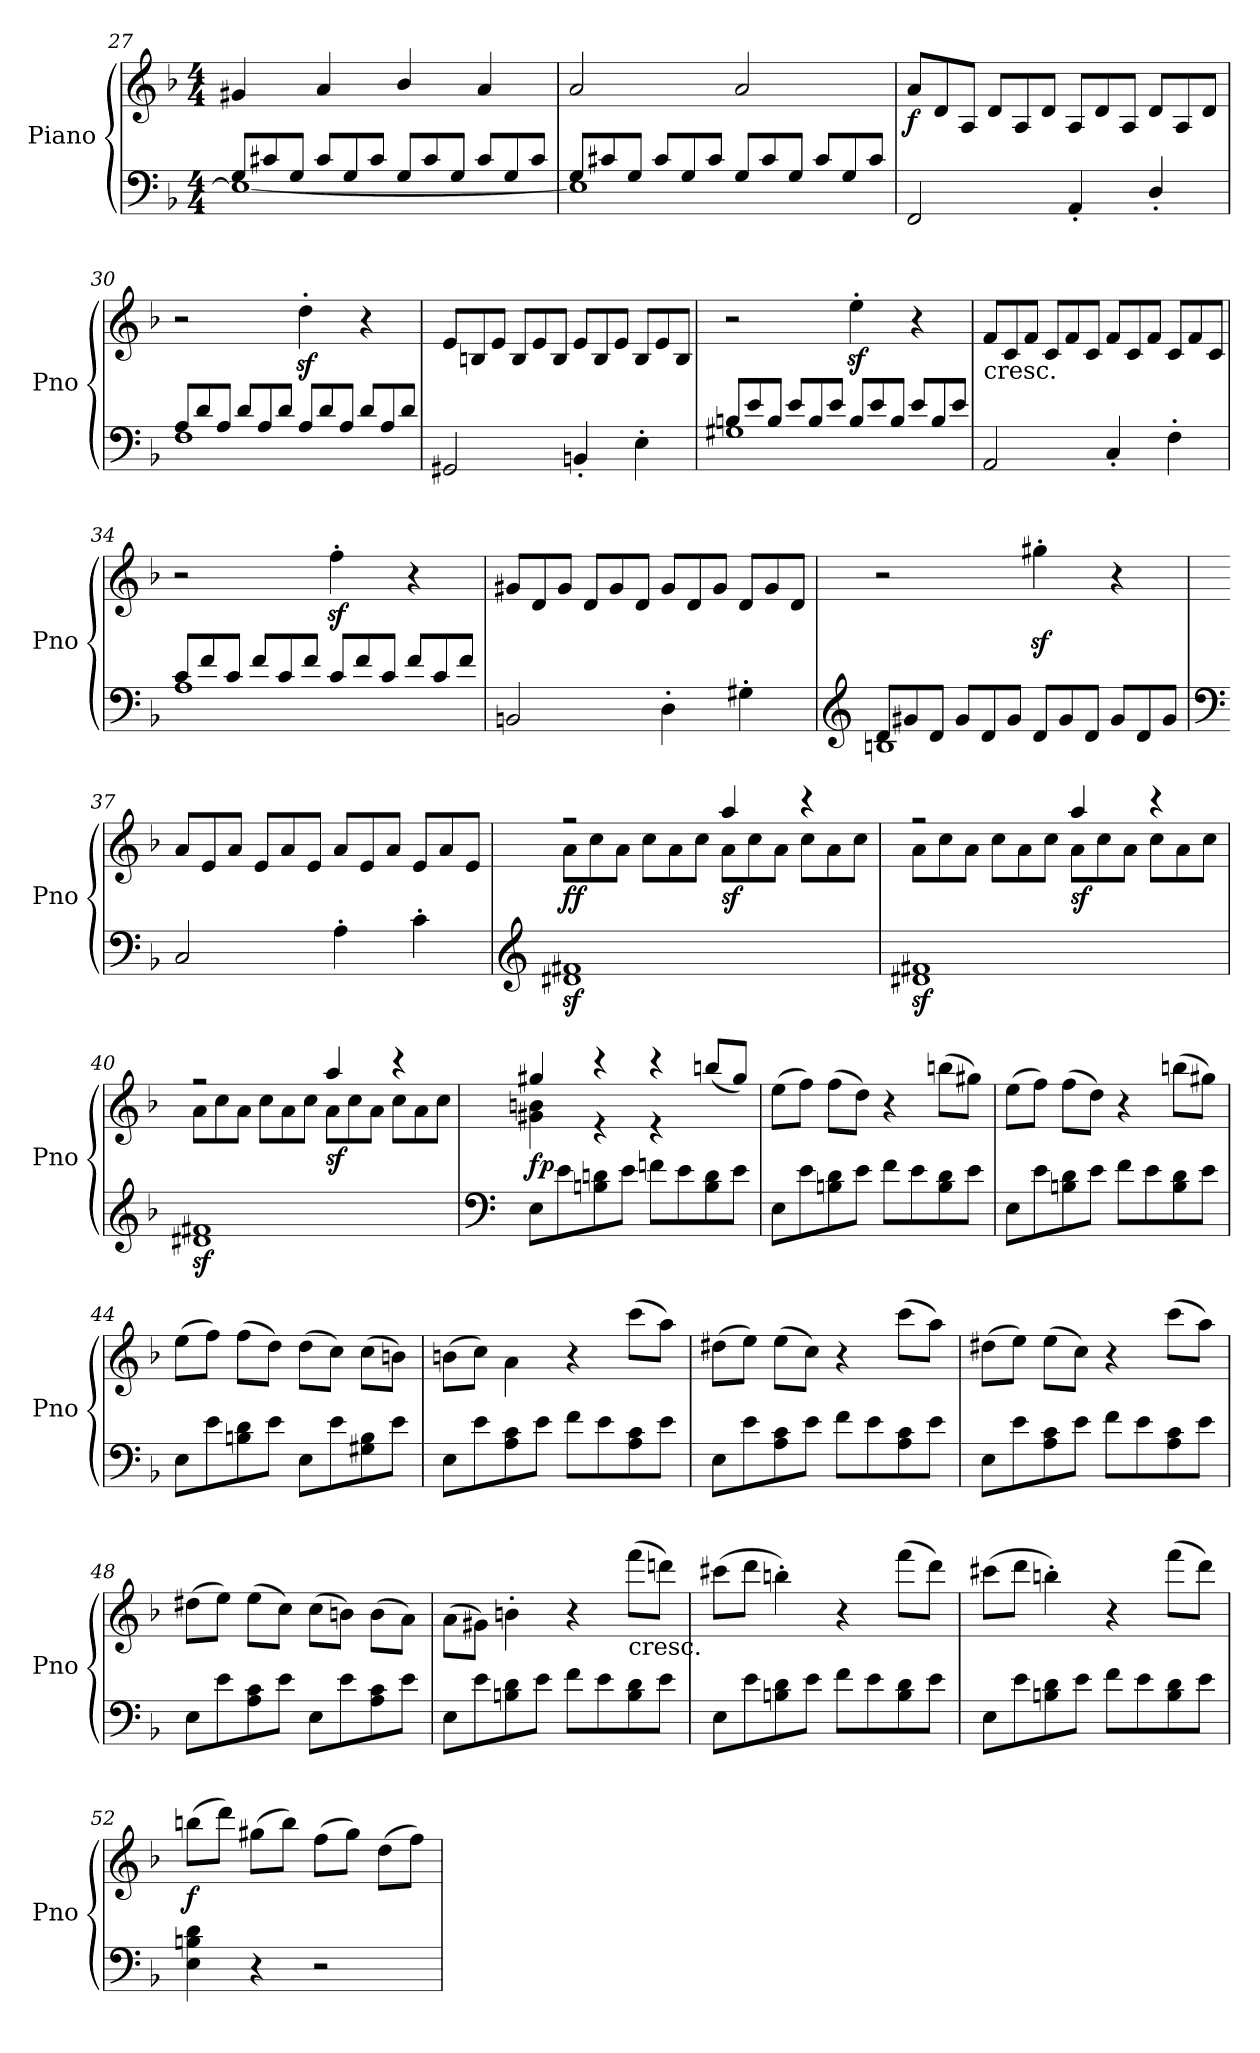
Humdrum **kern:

**kern	**kern	**dynam
*part1	*part1	*part1
*staff2	*staff1	*staff1/2
*I"Piano	*	*
*I'Pno	*	*
*clefF4	*clefG2	*
*k[b-]	*k[b-]	*
*d:	*d:	*
*M4/4	*M4/4	*
*Xtuplet	*	*
=27	=27	=27
*^	*	*
12G/L	1E_	4g#X/	.
12c#X/	.	.	.
12G/J	.	.	.
12c#/L	.	4a/	.
12G/	.	.	.
12c#/J	.	.	.
12G/L	.	4b-/	.
12c#/	.	.	.
12G/J	.	.	.
12c#/L	.	4a/	.
12G/	.	.	.
12c#/J	.	.	.
=28	=28	=28	=28
12G/L	1E]	2a/	.
12c#X/	.	.	.
12G/J	.	.	.
12c#/L	.	.	.
12G/	.	.	.
12c#/J	.	.	.
12G/L	.	2a/	.
12c#/	.	.	.
12G/J	.	.	.
12c#/L	.	.	.
12G/	.	.	.
12c#/J	.	.	.
*v	*v	*	*
!!LO:LB:g=z
=29	=29	=29
*	*Xtuplet	*
!	!	!LO:DY:b
2FF/	12a/L	f
.	12d/	.
.	12A/J	.
.	12d/L	.
.	12A/	.
.	12d/J	.
4AA'/	12A/L	.
.	12d/	.
.	12A/J	.
4D'/	12d/L	.
.	12A/	.
.	12d/J	.
=30	=30	=30
*^	*	*
12A/L	1F	2r	.
12d/	.	.	.
12A/J	.	.	.
12d/L	.	.	.
12A/	.	.	.
12d/J	.	.	.
12A/L	.	4ddz>'\	.
12d/	.	.	.
12A/J	.	.	.
12d/L	.	4r	.
12A/	.	.	.
12d/J	.	.	.
*v	*v	*	*
=31	=31	=31
2GG#X/	12e/L	.
.	12Bn/	.
.	12e/J	.
.	12B/L	.
.	12e/	.
.	12B/J	.
4BBn'/	12e/L	.
.	12B/	.
.	12e/J	.
4E'\	12B/L	.
.	12e/	.
.	12B/J	.
!!LO:LB:g=z
=32	=32	=32
*^	*	*
12Bn/L	1G#X	2r	.
12e/	.	.	.
12B/J	.	.	.
12e/L	.	.	.
12B/	.	.	.
12e/J	.	.	.
12B/L	.	4eez>'\	.
12e/	.	.	.
12B/J	.	.	.
12e/L	.	4r	.
12B/	.	.	.
12e/J	.	.	.
*v	*v	*	*
=33	=33	=33
!	!LO:TX:b:t=cresc.	!
2AA/	12f/L	.
.	12c/	.
.	12f/J	.
.	12c/L	.
.	12f/	.
.	12c/J	.
4C'/	12f/L	.
.	12c/	.
.	12f/J	.
4F'\	12c/L	.
.	12f/	.
.	12c/J	.
=34	=34	=34
*^	*	*
12c/L	1A	2r	.
12f/	.	.	.
12c/J	.	.	.
12f/L	.	.	.
12c/	.	.	.
12f/J	.	.	.
12c/L	.	4ffz>'\	.
12f/	.	.	.
12c/J	.	.	.
12f/L	.	4r	.
12c/	.	.	.
12f/J	.	.	.
*v	*v	*	*
!!LO:PB:g=z
=35	=35	=35
2BBn/	12g#X/L	.
.	12d/	.
.	12g#/J	.
.	12d/L	.
.	12g#/	.
.	12d/J	.
4D'\	12g#/L	.
.	12d/	.
.	12g#/J	.
4G#X'\	12d/L	.
.	12g#/	.
.	12d/J	.
=36	=36	=36
*clefG2	*	*
*^	*	*
12d/L	1Bn	2r	.
12g#X/	.	.	.
12d/J	.	.	.
12g#/L	.	.	.
12d/	.	.	.
12g#/J	.	.	.
12d/L	.	4gg#Xz>'\	.
12g#/	.	.	.
12d/J	.	.	.
12g#/L	.	4r	.
12d/	.	.	.
12g#/J	.	.	.
*v	*v	*	*
=37	=37	=37
*clefF4	*	*
2C/	12a/L	.
.	12e/	.
.	12a/J	.
.	12e/L	.
.	12a/	.
.	12e/J	.
4A'\	12a/L	.
.	12e/	.
.	12a/J	.
4c'\	12e/L	.
.	12a/	.
.	12e/J	.
!!LO:LB:g=z
=38	=38	=38
*clefG2	*	*
*	*^	*
!	!	!	!LO:DY:b
1d#Xz< 1f#Xz<	2rff	12a\L	ff
.	.	12cc\	.
.	.	12a\J	.
.	.	12cc\L	.
.	.	12a\	.
.	.	12cc\J	.
!	!	!	!LO:DY:b
.	4aa/	12a\L	sf
.	.	12cc\	.
.	.	12a\J	.
.	4r	12cc\L	.
.	.	12a\	.
.	.	12cc\J	.
=39	=39	=39	=39
1d#Xz< 1f#Xz<	2rff	12a\L	.
.	.	12cc\	.
.	.	12a\J	.
.	.	12cc\L	.
.	.	12a\	.
.	.	12cc\J	.
!	!	!	!LO:DY:b
.	4aa/	12a\L	sf
.	.	12cc\	.
.	.	12a\J	.
.	4r	12cc\L	.
.	.	12a\	.
.	.	12cc\J	.
=40	=40	=40	=40
1d#Xz< 1f#Xz<	2rff	12a\L	.
.	.	12cc\	.
.	.	12a\J	.
.	.	12cc\L	.
.	.	12a\	.
.	.	12cc\J	.
!	!	!	!LO:DY:b
.	4aa/	12a\L	sf
.	.	12cc\	.
.	.	12a\J	.
.	4r	12cc\L	.
.	.	12a\	.
.	.	12cc\J	.
!!LO:LB:g=z	!!
=41	=41	=41	=41
*clefF4	*	*	*
!	!	!	!LO:DY:b
8E\L	4gg#X/	4g#X\ 4bn\	fp
8e\	.	.	.
8Bn\ 8dn\	4r	4r	.
8e\J	.	.	.
8fn\L	4r	4r	.
8e\	.	.	.
8B\ 8d\	(>8bbn/L	4ryy	.
8e\J	8gg#/J)	.	.
*	*v	*v	*
=42	=42	=42
8E\L	(>8ee\L	.
8e\	8ff\J)	.
8Bn\ 8d\	(>8ff\L	.
8e\J	8dd\J)	.
8f\L	4r	.
8e\	.	.
8B\ 8d\	(>8bbn\L	.
8e\J	8gg#X\J)	.
=43	=43	=43
8E\L	(>8ee\L	.
8e\	8ff\J)	.
8Bn\ 8d\	(>8ff\L	.
8e\J	8dd\J)	.
8f\L	4r	.
8e\	.	.
8B\ 8d\	(>8bbn\L	.
8e\J	8gg#X\J)	.
=44	=44	=44
8E\L	(>8ee\L	.
8e\	8ff\J)	.
8Bn\ 8d\	(>8ff\L	.
8e\J	8dd\J)	.
8E\L	(>8dd\L	.
8e\	8cc\J)	.
8G#X\ 8B\	(>8cc\L	.
8e\J	8bn\J)	.
!!LO:LB:g=z
=45	=45	=45
8E\L	(>8bn\L	.
8e\	8cc\J)	.
8A\ 8c\	4a\	.
8e\J	.	.
8f\L	4r	.
8e\	.	.
8A\ 8c\	(>8ccc\L	.
8e\J	8aa\J)	.
=46	=46	=46
8E\L	(>8dd#X\L	.
8e\	8ee\J)	.
8A\ 8c\	(>8ee\L	.
8e\J	8cc\J)	.
8f\L	4r	.
8e\	.	.
8A\ 8c\	(>8ccc\L	.
8e\J	8aa\J)	.
=47	=47	=47
8E\L	(>8dd#X\L	.
8e\	8ee\J)	.
8A\ 8c\	(>8ee\L	.
8e\J	8cc\J)	.
8f\L	4r	.
8e\	.	.
8A\ 8c\	(>8ccc\L	.
8e\J	8aa\J)	.
=48	=48	=48
8E\L	(>8dd#X\L	.
8e\	8ee\J)	.
8A\ 8c\	(>8ee\L	.
8e\J	8cc\J)	.
8E\L	(>8cc\L	.
8e\	8bn\J)	.
8A\ 8c\	(>8b\L	.
8e\J	8a\J)	.
!!LO:LB:g=z
=49	=49	=49
8E\L	(>8a\L	.
8e\	8g#X\J)	.
8Bn\ 8d\	4bn'\	.
8e\J	.	.
8f\L	4r	.
8e\	.	.
!	!LO:TX:b:t=cresc.	!
8B\ 8d\	(>8fff\L	.
8e\J	8dddn\J)	.
=50	=50	=50
8E\L	(>8ccc#X\L	.
8e\	8ddd\J	.
8Bn\ 8d\	4bbn'\)	.
8e\J	.	.
8f\L	4r	.
8e\	.	.
8B\ 8d\	(>8fff\L	.
8e\J	8ddd\J)	.
=51	=51	=51
8E\L	(>8ccc#X\L	.
8e\	8ddd\J	.
8Bn\ 8d\	4bbn'\)	.
8e\J	.	.
8f\L	4r	.
8e\	.	.
8B\ 8d\	(>8fff\L	.
8e\J	8ddd\J)	.
=52	=52	=52
!	!	!LO:DY:b
4E\ 4Bn\ 4d\	(>8bbn\L	f
.	8ddd\J)	.
4r	(>8gg#X\L	.
.	8bb\J)	.
2r	(>8ff\L	.
.	8gg#\J)	.
.	(>8dd\L	.
.	8ff\J)	.
=	=	=
*-	*-	*-
